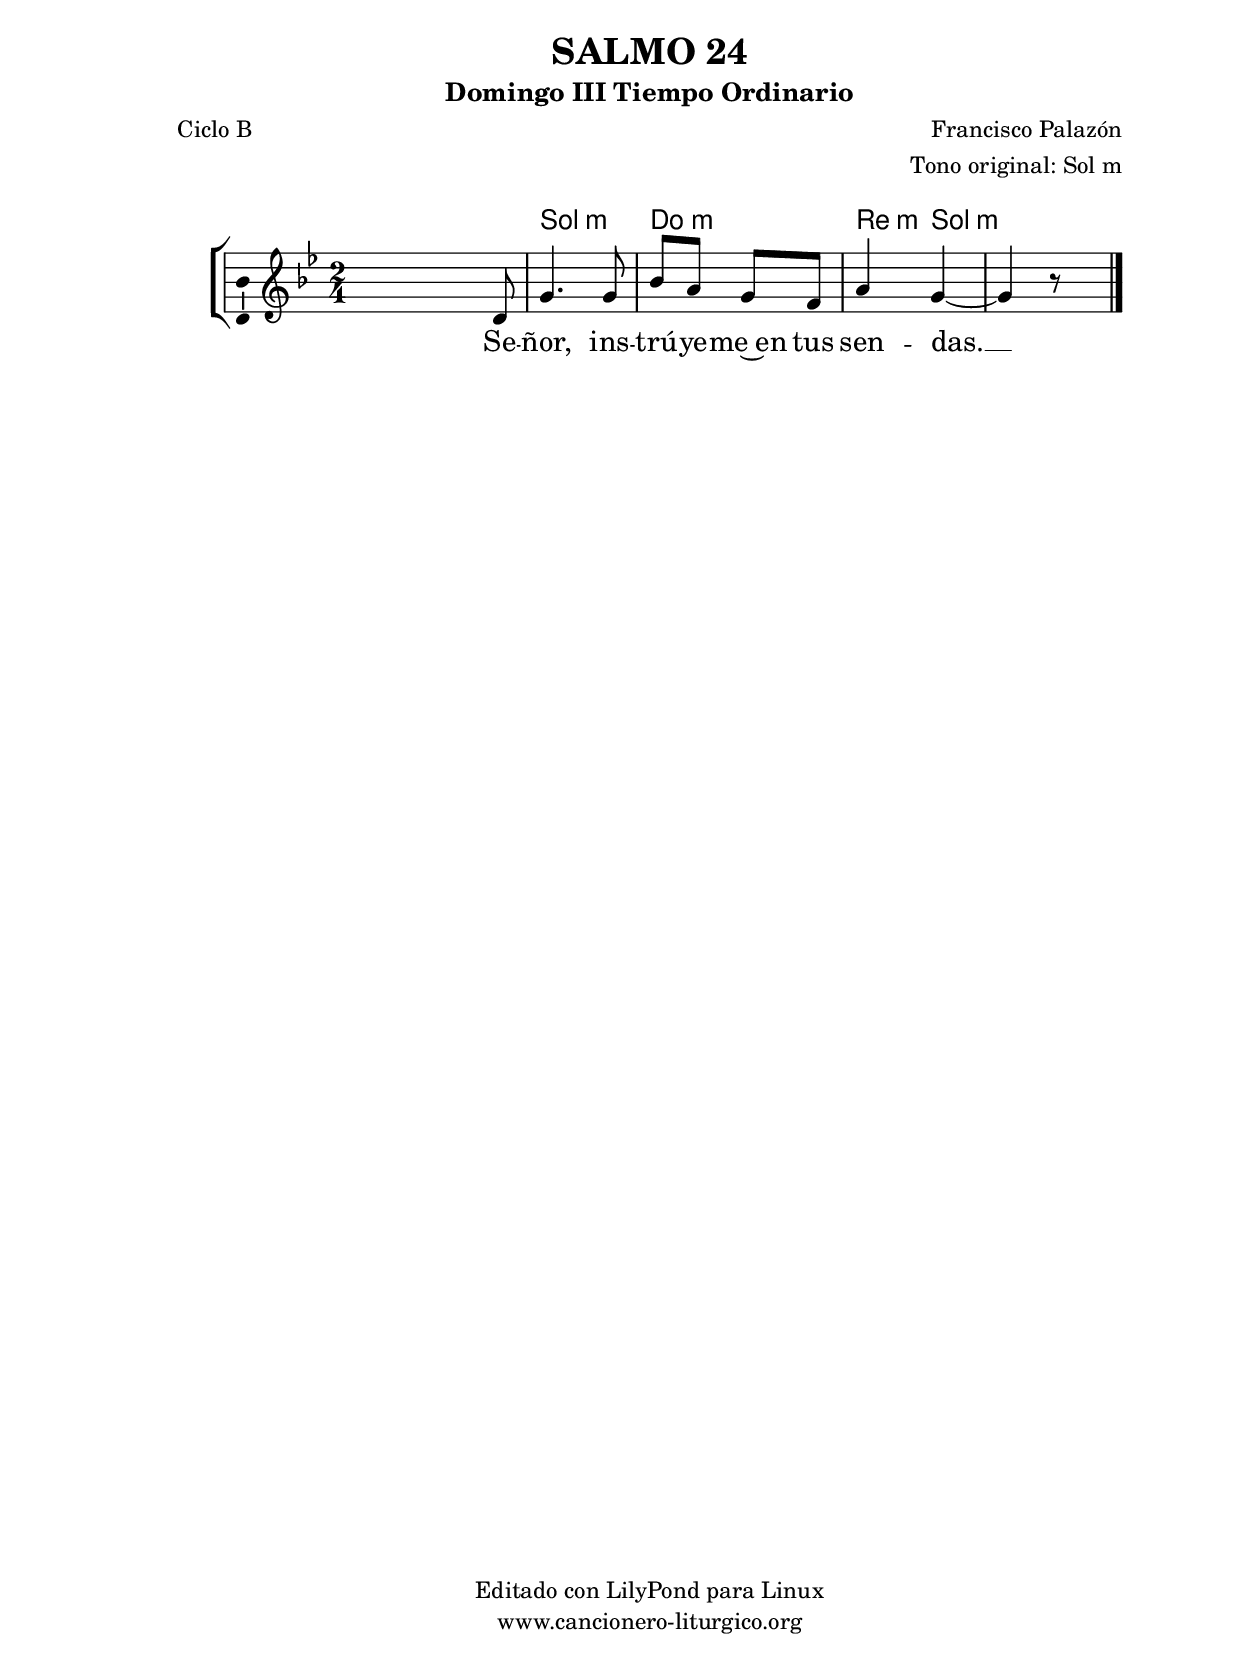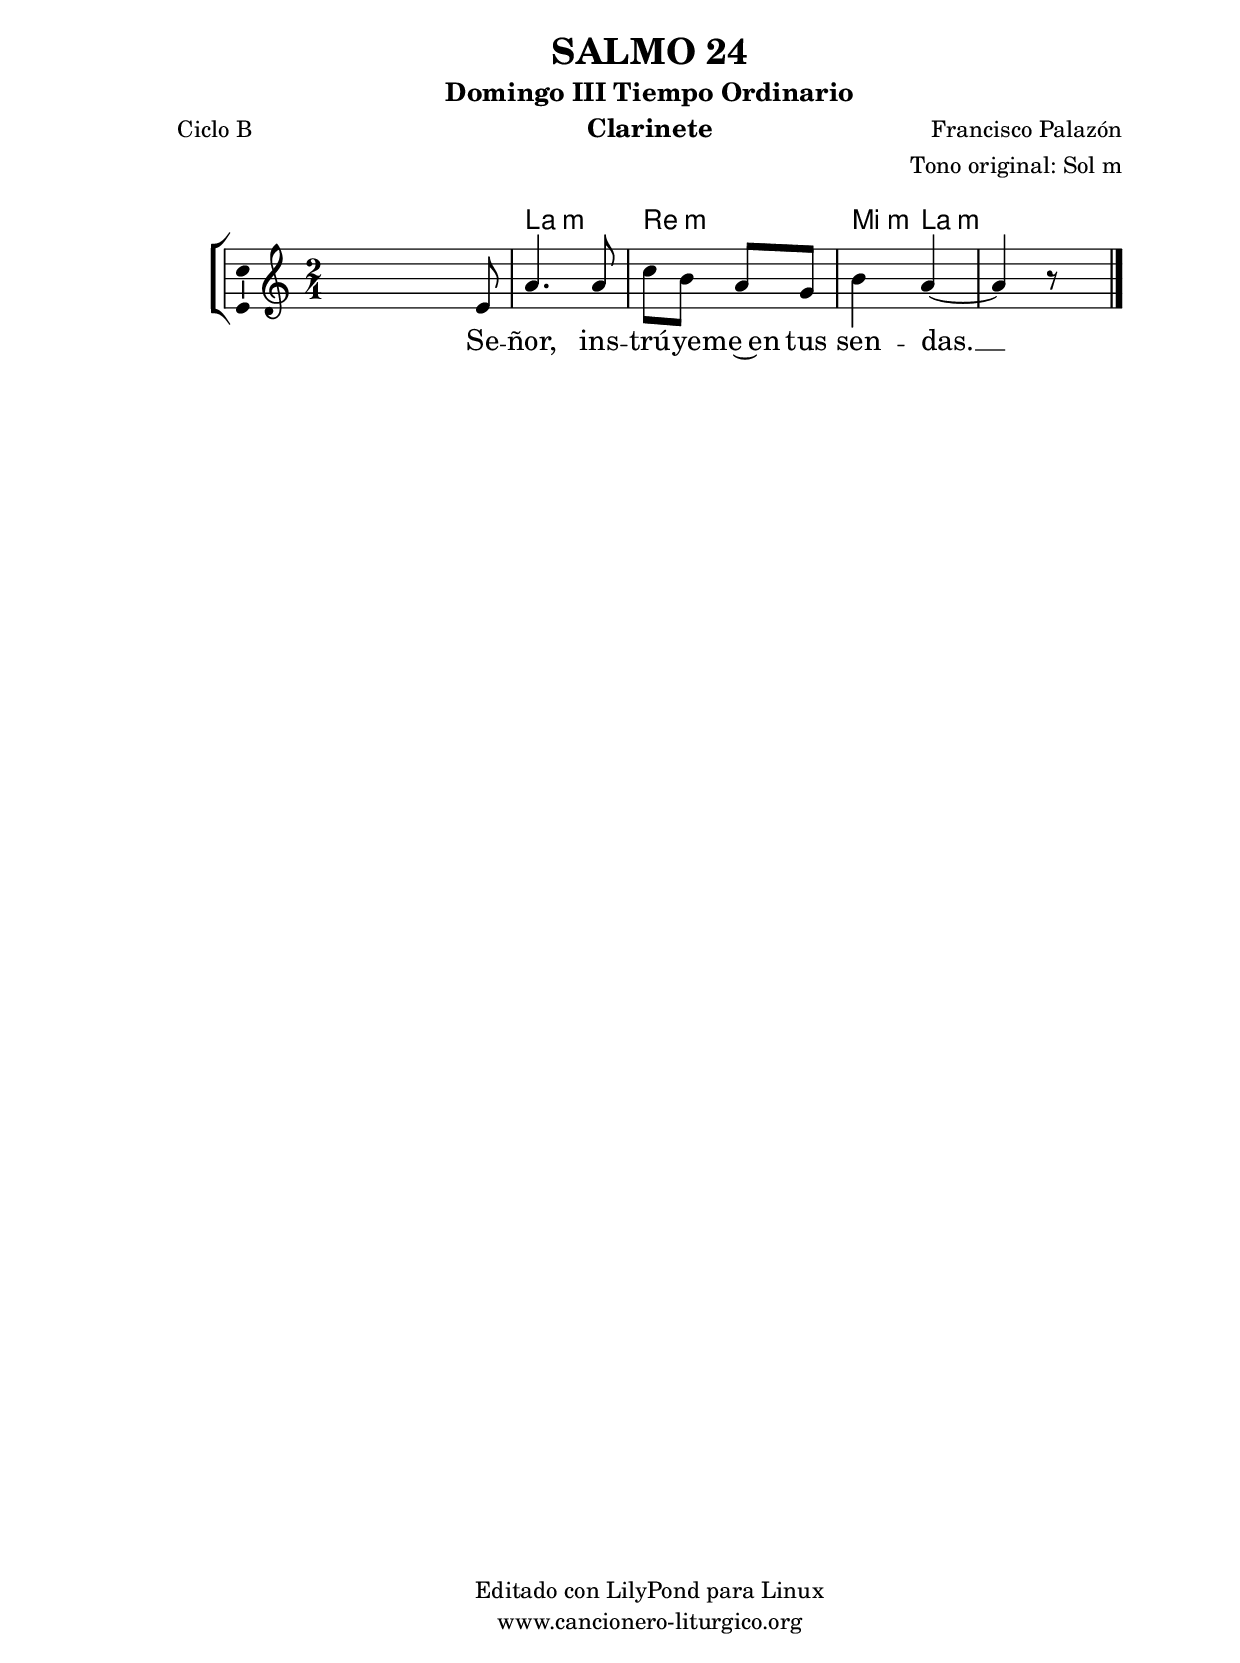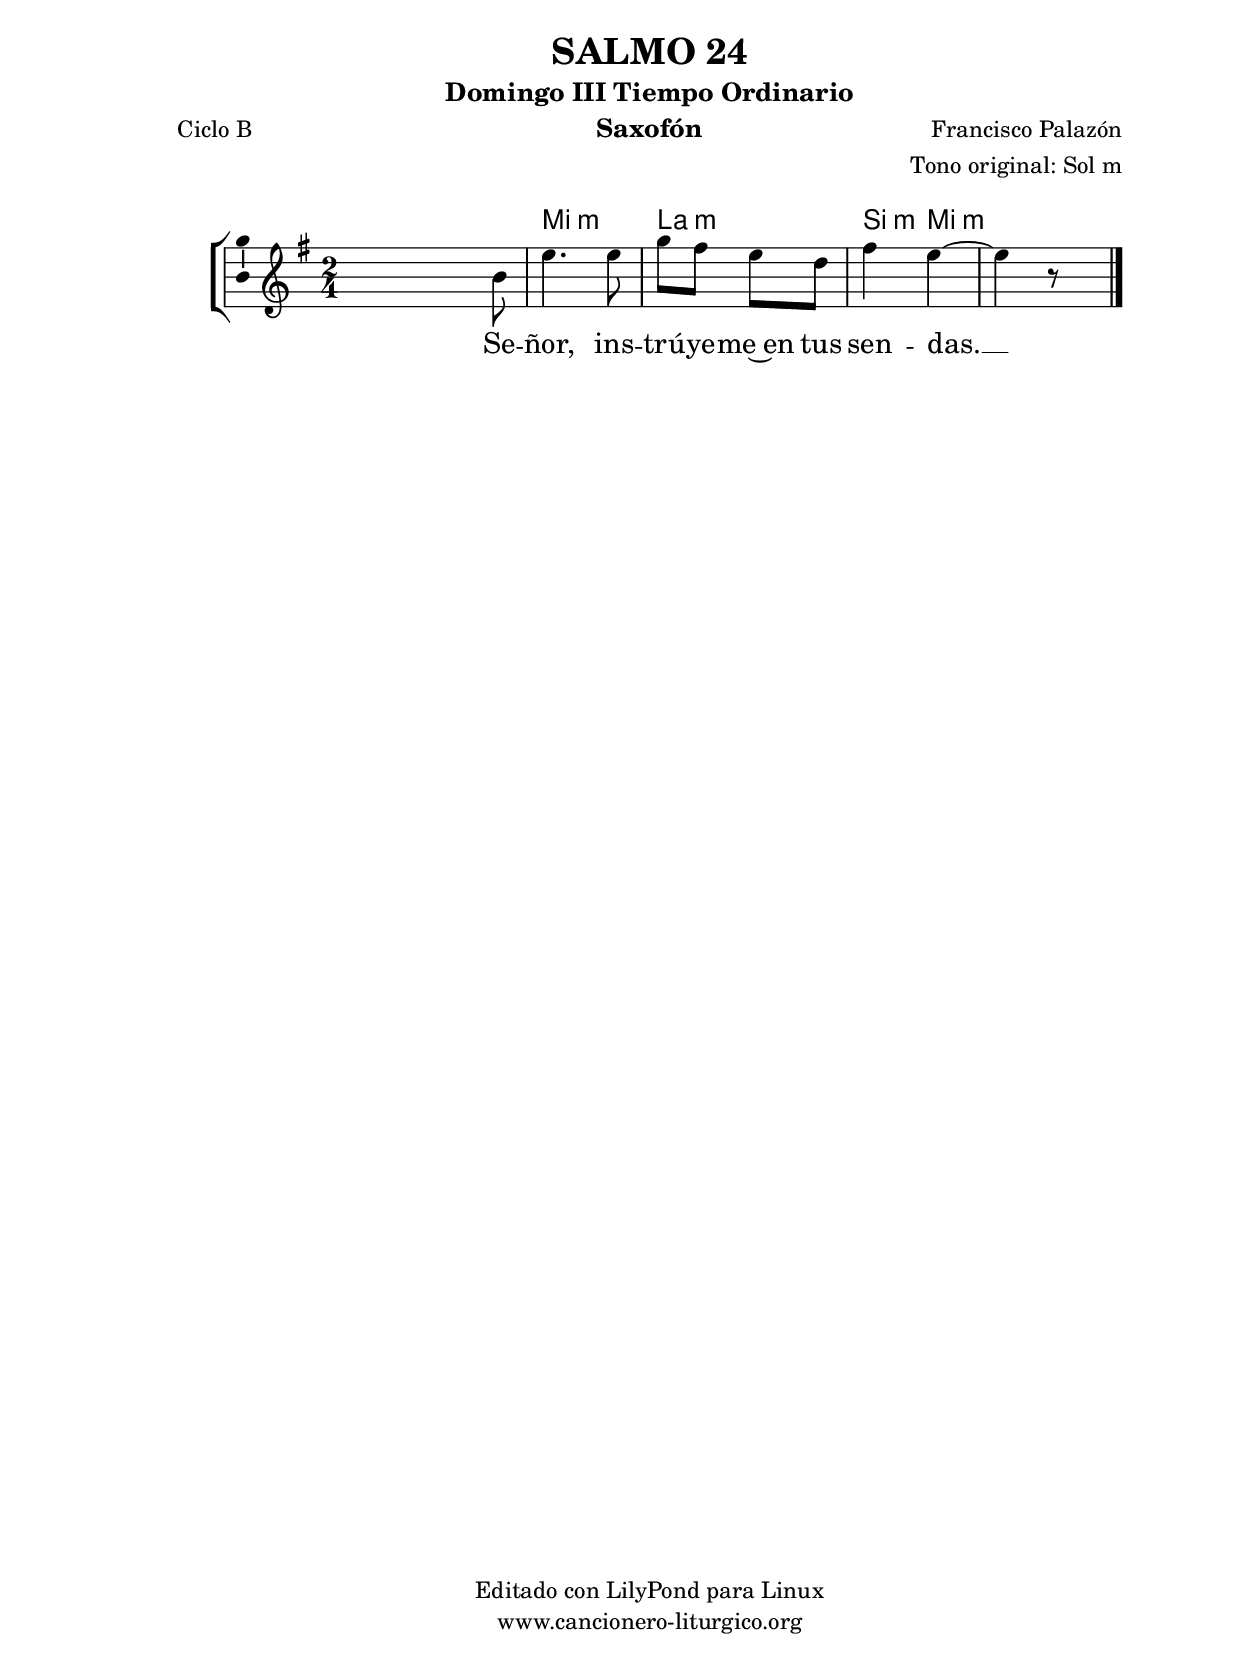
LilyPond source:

%
%para convertir .midi en .wav:
%timidity filename.midi -Ow -o finename.wav
%
%
%Para convertir de .wav a .mp3:
%lame -h -m j filename.wav
%
%
%para escuchar el midi:
%timidity nombrefichero.midi
%


%versión de lilypond para la que se ha escrito esta partitura:
\version "2.16.0"

	%Tamaño papel
	#(set-default-paper-size "a4")
	%Tamaño partitura
	#(set-global-staff-size 20)
	%No responde al pulsar sobre una nota
	#(ly:set-option 'point-and-click #f)

%parámetros del encabezamiento:
\header {
	title = "SALMO 24"
	subtitle = "Domingo III Tiempo Ordinario"
	composer = "Francisco Palazón"
	poet = "Ciclo B"
	meter = ""
	arranger = "Tono original: Sol m"
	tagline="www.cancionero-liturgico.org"
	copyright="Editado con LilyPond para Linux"
	tiempo = "Ordinario"
	usos = "Salmo"
	letra = "Señor, instrúyeme en tus sendas."
	}

%parámetros asociados al papel:
\paper  {
	oddHeaderMarkup = \markup {\fill-line { \on-the-fly #not-first-page \fromproperty #'header:title \on-the-fly #not-first-page \fromproperty #'header:composer }}
	evenHeaderMarkup = \markup {\fill-line { \fromproperty #'header:composer \fromproperty #'header:title }}
	#(set-paper-size "a4")
	print-page-number = ##f
	first-page-number = 1
	print-first-page-number = ##f
%	head-separation = 3.0 \cm
	top-margin = 2.0 \cm
	bottom-margin = 0.5\cm
%%%	bottom-margin = -1.0\cm
	left-margin = 3.0 \cm
	line-width = 16.0 \cm 
	indent = 8\mm
	interscoreline = 2.\mm
	between-system-space = 15\mm
%	para que las partituras no llenen la hoja:
	ragged-bottom = ##t
%	idem para la última hoja:
	ragged-last-bottom = ##f
%	para que las partituras llenen el ancho del papel:
	ragged-last = ##f
	after-title-space = 2.5 \cm
%page-count=1
%system-count=8

	%Flexible Vertical Spacing
%	markup-markup-spacing =
%	#'((basic-distance . 15) (minimum-distance . 15) (padding . 3))
	markup-system-spacing =
	#'((basic-distance . 15) (minimum-distance . 15) (padding . 3))
	system-system-spacing =
	#'((basic-distance . 15) (minimum-distance . 15) (padding . 3))
	score-system-spacing =
	#'((basic-distance . 15) (minimum-distance . 15) (padding . 5))
%	top-system-spacing = % header
%	#'((basic-distance . 8) (minimum-distance . 0) (padding . 3))
%	top-markup-spacing =
%	#'((basic-distance . 20) (minimum-distance . 20) (padding . 3))
	last-bottom-spacing = % footer
	#'((basic-distance . 5) (minimum-distance . 5) (padding . 3))
%	score-markup-spacing =
%	#'((basic-distance . 16) (minimum-distance . 13) (padding . 3))

	}


%parámetros que afectan a toda la partitura:
global =  {
	%clave de sol (G):
	\clef G
	%armadura:
%	\transpose bes c'
	\key g \minor
	\tempo 4=80
	\set Score.tempoHideNote = ##t
	}


acordes = {
	\italianChords
	\chordmode {
%	\transpose bes c'
{

s2
g2:m c:m d4:m g:m s2

	}
	}
}

melodia = 
%	\transpose bes c'
{
	\relative c'{

\time 2/4

s4 s8 d8
g4. g8
bes8 a g f
a4 g~
g4 r8 s8

	\bar "|."
	}
	}


texto = \lyricmode {
Se -- ñor, ins -- trú -- ye -- me~en tus sen -- das. __
	}


acordesStaff = \context ChordNames = acordesStaff <<
	\set chordChanges = ##t
	\acordes
	>>


vozStaff = \context Voice = vozStaff
\with {\consists "Ambitus_engraver"}
<<
%	\set Staff.instrumentName = ""
%	\set Staff.shortInstrumentName = ""
%	\set Staff.midiInstrument = #"clarinet"
%	\set Staff.midiInstrument = #"cello"
%	\set Staff.midiInstrument = #"flute"
	\set Staff.midiInstrument = #"electric guitar (jazz)"
%	\set Staff.midiInstrument = #"english horn"
%	\set Staff.midiInstrument = #"violin"
%	\set Staff.midiInstrument = #"glockenspiel"
	\set Staff.midiMinimumVolume = #0.7
	\set Staff.midiMaximumVolume = #0.9
	\global
	\melodia
	>>


textoStaff = \context Lyrics = textoStaff <<
	\lyricsto vozStaff \texto
	>>

\book {
	\score {
		\context ChoirStaff {
			\override StaffGroup.SystemStartBracket #'collapse-height = #1
			\override Score.SystemStartBar #'collapse-height = #1
			<<
			\acordesStaff
			\vozStaff
			\textoStaff
			>>
			}
		\layout {
	    		\context {
				\Lyrics
				\override LyricText #'font-size = #2
				}
	   		 \context {
				\Score
				%fontSize = #3
				\override StaffSymbol #'staff-space = #(magstep +3)
				%\override Beam #'thickness = #0.55
				%\override SpacingSpanner #'spacing-increment = #1.0
				%\override Slur #'height-limit = #1.5
				}
			}
		}
	\score {
		\unfoldRepeats
		\context ChoirStaff {
			<<
			\acordesStaff
			\vozStaff
			>>
			}
		\midi {
	  		\context {
	  			\Score
				tempoWholesPerMinute = #(ly:make-moment 70 4)
				}
			}
		}
	}

%Partitura para clarinete
#(define output-suffix "C")
\book {
	\header{
		instrument = "Clarinete"
		}
	\score {
		\context ChoirStaff {
			\override StaffGroup.SystemStartBracket #'collapse-height = #1
			\override Score.SystemStartBar #'collapse-height = #1
\transpose c d
			<<
			\acordesStaff
			\vozStaff
			\textoStaff
			>>
			}
		\layout {
	    		\context {
				\Lyrics
				\override LyricText #'font-size = #2
				}
	   		 \context {
				\Score
				%fontSize = #3
				\override StaffSymbol #'staff-space = #(magstep +3)
				%\override Beam #'thickness = #0.55
				%\override SpacingSpanner #'spacing-increment = #1.0
				%\override Slur #'height-limit = #1.5
				}
			}
		}
	}

%Partitura para saxofón
#(define output-suffix "S")
\book {
	\header{
		instrument = "Saxofón"
		}
	\score {
		\context ChoirStaff {
			\override StaffGroup.SystemStartBracket #'collapse-height = #1
			\override Score.SystemStartBar #'collapse-height = #1
\transpose c a
			<<
			\acordesStaff
			\vozStaff
			\textoStaff
			>>
			}
		\layout {
	    		\context {
				\Lyrics
				\override LyricText #'font-size = #2
				}
	   		 \context {
				\Score
				%fontSize = #3
				\override StaffSymbol #'staff-space = #(magstep +3)
				%\override Beam #'thickness = #0.55
				%\override SpacingSpanner #'spacing-increment = #1.0
				%\override Slur #'height-limit = #1.5
				}
			}
		}
	}

